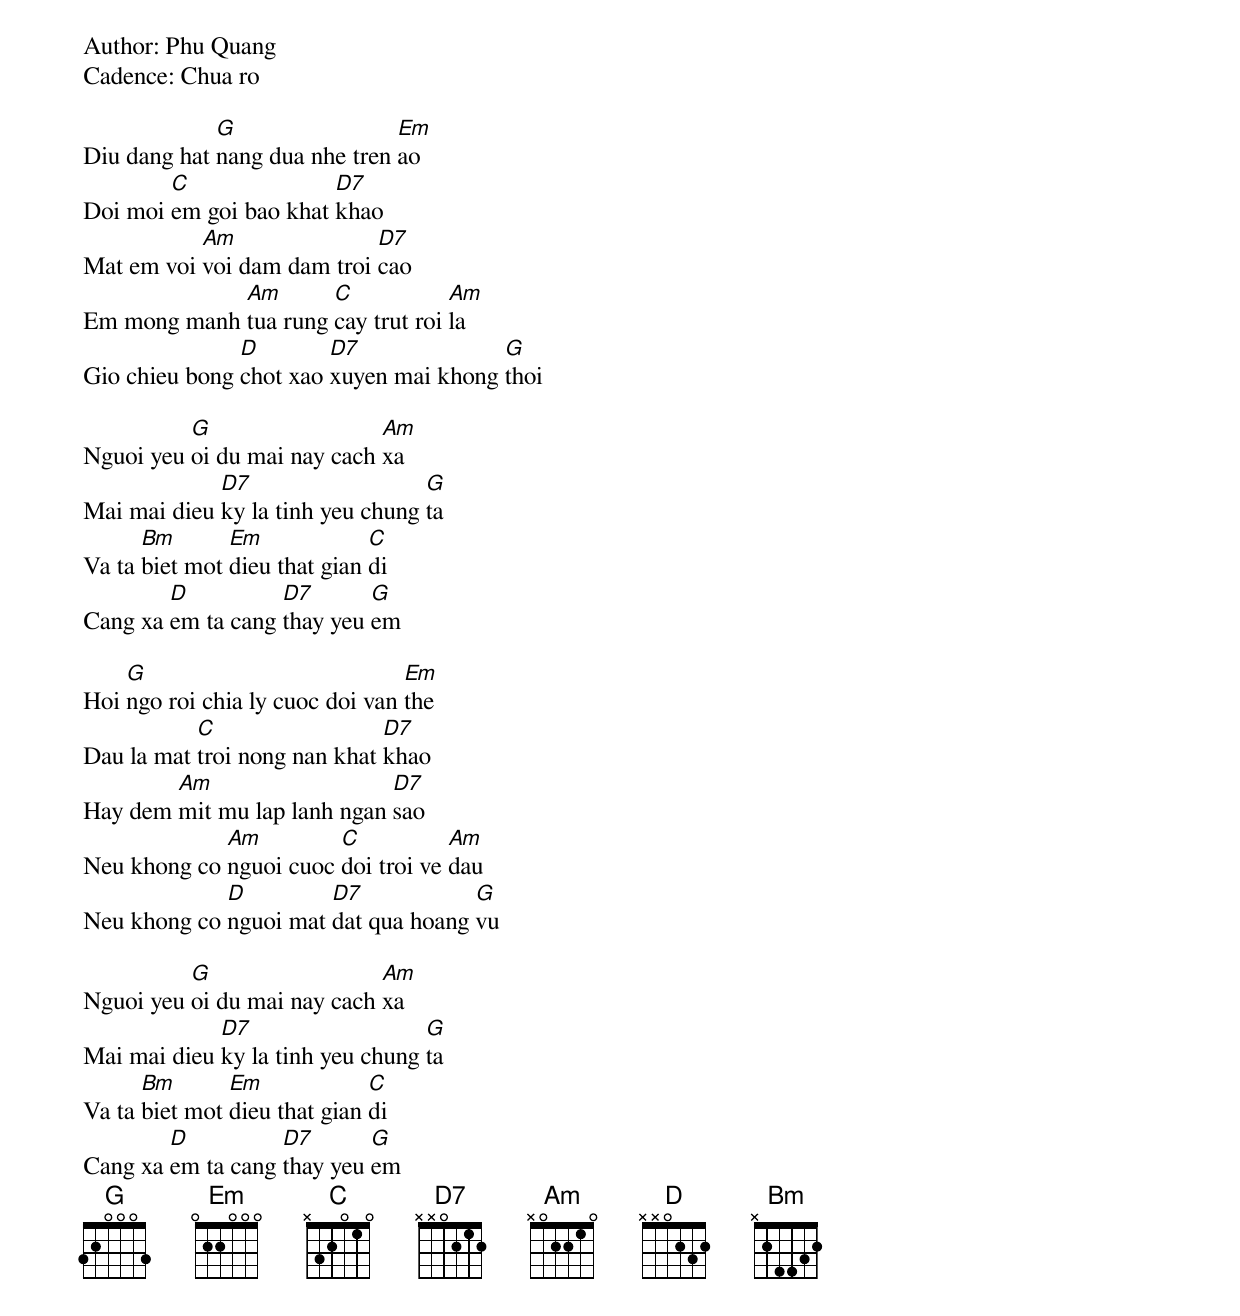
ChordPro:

Author: Phu Quang
Cadence: Chua ro

Diu dang hat [G]nang dua nhe tren [Em]ao
Doi moi [C]em goi bao khat [D7]khao
Mat em voi [Am]voi dam dam troi [D7]cao
Em mong manh [Am]tua rung [C]cay trut roi [Am]la
Gio chieu bong [D]chot xao [D7]xuyen mai khong [G]thoi

Nguoi yeu [G]oi du mai nay cach [Am]xa
Mai mai dieu [D7]ky la tinh yeu chung [G]ta
Va ta [Bm]biet mot [Em]dieu that gian [C]di
Cang xa [D]em ta cang [D7]thay yeu [G]em

Hoi [G]ngo roi chia ly cuoc doi van [Em]the
Dau la mat [C]troi nong nan khat [D7]khao
Hay dem [Am]mit mu lap lanh ngan [D7]sao
Neu khong co [Am]nguoi cuoc [C]doi troi ve [Am]dau
Neu khong co [D]nguoi mat [D7]dat qua hoang [G]vu

Nguoi yeu [G]oi du mai nay cach [Am]xa
Mai mai dieu [D7]ky la tinh yeu chung [G]ta
Va ta [Bm]biet mot [Em]dieu that gian [C]di
Cang xa [D]em ta cang [D7]thay yeu [G]em
